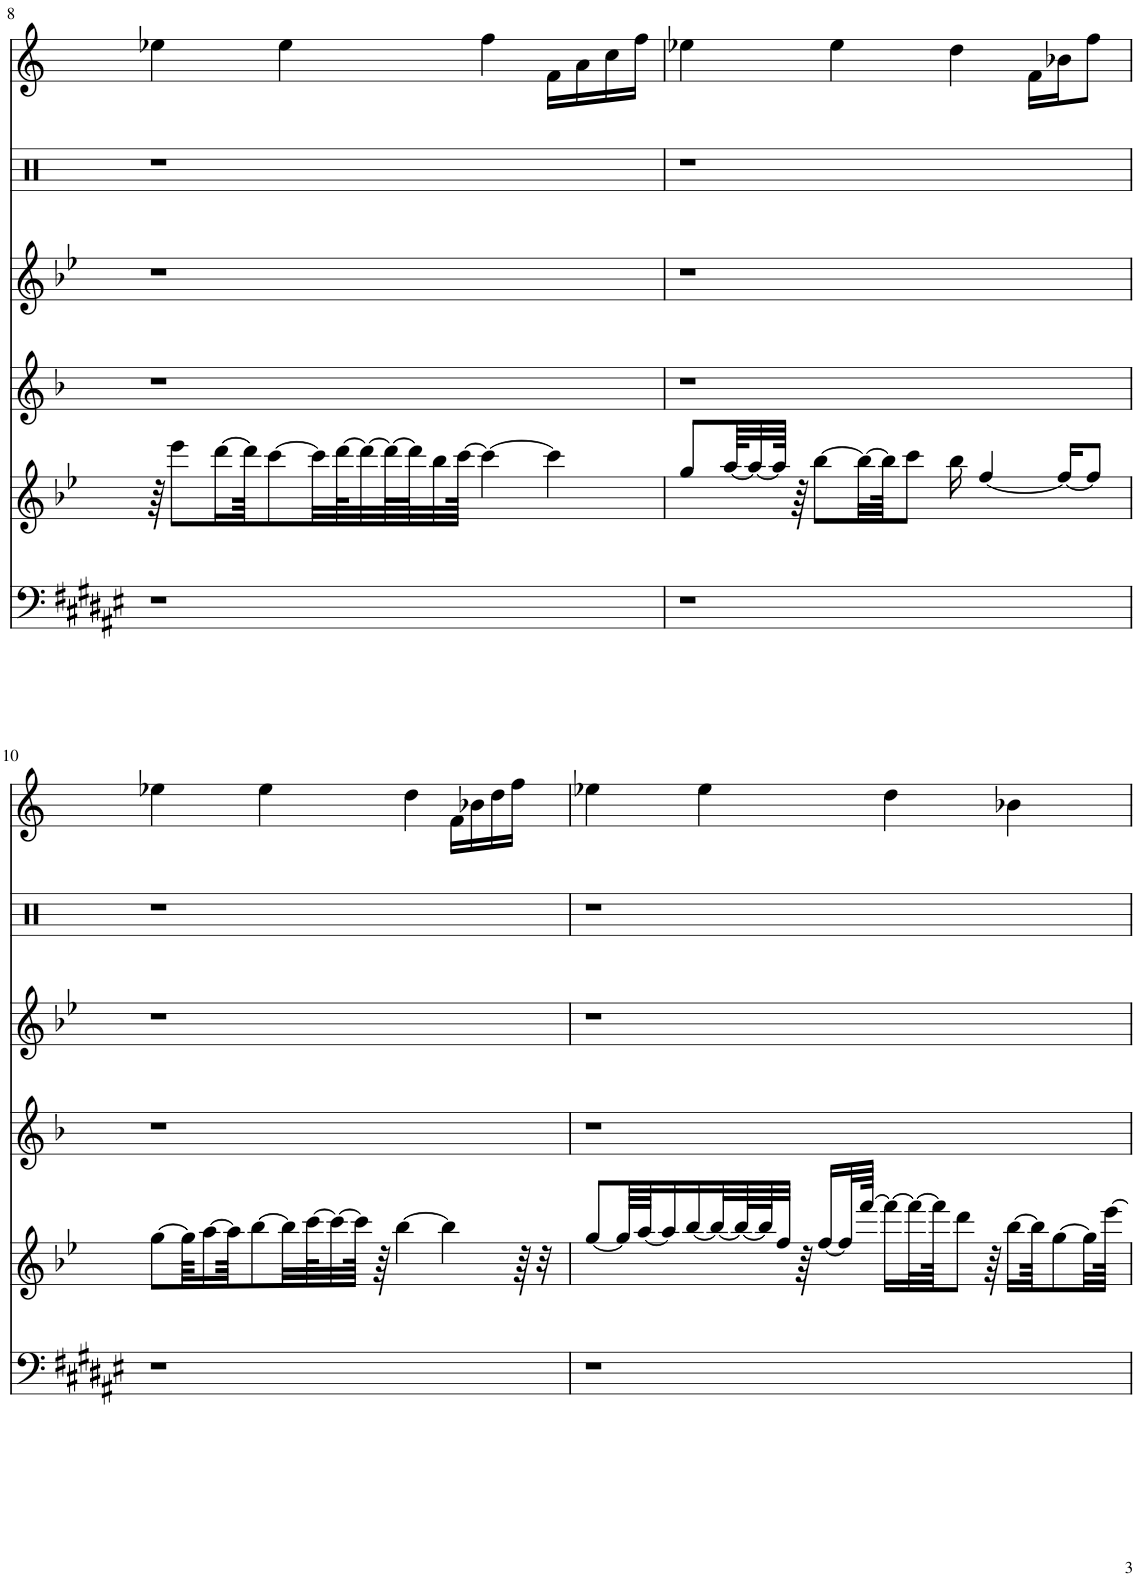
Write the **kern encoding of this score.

**kern	**kern	**kern	**kern	**kern	**kern
*part6	*part5	*part4	*part3	*part2	*part1
*staff6	*staff5	*staff4	*staff3	*staff2	*staff1
*I"Electric Piano	*I"Piano	*I"Piano	*I"Piano	*I"Piano	*I"Piano
*I'E.Pno	*I'Pno	*I'Pno	*I'Pno	*I'Pno	*I'Pno
!!LO:PB:g=z
*clefF4	*clefG2	*clefG2	*clefG2	*clefX	*clefG2
*k[f#c#g#d#a#e#]	*k[b-e-]	*k[b-]	*k[b-e-]	*k[]	*k[]
*M4/4	*M4/4	*M4/4	*M4/4	*M4/4	*M4/4
=8	=8	=8	=8	=8	=8
1r	64r	1r	1r	1r	4ee-X\
.	8eee-\L	.	.	.	.
.	[16ddd\L	.	.	.	.
.	64ddd\JKK]	.	.	.	.
.	[8ccc\	.	.	.	.
.	.	.	.	.	4ee-\
.	32ccc\LL]	.	.	.	.
.	[64ddd\K	.	.	.	.
.	32ddd\_	.	.	.	.
.	64ddd\L_	.	.	.	.
.	64ddd\J]	.	.	.	.
.	32bb-\	.	.	.	.
.	[64ccc\JJJk	.	.	.	.
.	4ccc\_	.	.	.	4ff\
.	4ccc\]	.	.	.	16f\LL
.	.	.	.	.	16a\
.	.	.	.	.	16cc\
.	.	.	.	.	16ff\JJ
=9	=9	=9	=9	=9	=9
1r	8gg/L	1r	1r	1r	4ee-X\
.	[64aa/KLL	.	.	.	.
.	32aa/_	.	.	.	.
.	64aa/JJJk]	.	.	.	.
.	64r	.	.	.	.
.	[8bb-\L	.	.	.	.
.	.	.	.	.	4ee-\
.	32bb-\LL_	.	.	.	.
.	64bb-\JJK]	.	.	.	.
.	8ccc\J	.	.	.	.
.	16bb-\	.	.	.	4dd\
.	[4ff/	.	.	.	.
.	.	.	.	.	16f\LL
.	16ff/KL_	.	.	.	16b-X\J
.	8ff/J]	.	.	.	8ff\J
!!LO:LB:g=z
=10	=10	=10	=10	=10	=10
1r	[8gg\L	1r	1r	1r	4ee-X\
.	64gg\KKL]	.	.	.	.
.	[16aa\	.	.	.	.
.	64aa\JKK]	.	.	.	.
.	[8bb-\	.	.	.	.
.	.	.	.	.	4ee-\
.	32bb-\LL]	.	.	.	.
.	[64ccc\K	.	.	.	.
.	32ccc\_	.	.	.	.
.	64ccc\JJJk]	.	.	.	.
.	64r	.	.	.	.
.	[4bb-\	.	.	.	.
.	.	.	.	.	4dd\
.	4bb-\]	.	.	.	.
.	.	.	.	.	16f\LL
.	.	.	.	.	16b-X\
.	.	.	.	.	16dd\
.	.	.	.	.	16ff\JJ
.	64r	.	.	.	.
.	32r	.	.	.	.
=11	=11	=11	=11	=11	=11
1r	[8gg/L	1r	1r	1r	4ee-X\
.	64gg/LLL]	.	.	.	.
.	[64aa/JJ	.	.	.	.
.	16aa/]	.	.	.	.
.	[16bb-/	.	.	.	.
.	.	.	.	.	4ee-\
.	32bb-/L_	.	.	.	.
.	64bb-/L_	.	.	.	.
.	64bb-/J]	.	.	.	.
.	32ff/JJJ	.	.	.	.
.	64r	.	.	.	.
.	[16ff/LL	.	.	.	.
.	32ff/L]	.	.	.	.
.	[64fff/JJJk	.	.	.	.
.	16fff\LL_	.	.	.	4dd\
.	32fff\L_	.	.	.	.
.	64fff\JJK]	.	.	.	.
.	8ddd\J	.	.	.	.
.	64r	.	.	.	.
.	[16bb-\LL	.	.	.	4b-X\
.	64bb-\JKK]	.	.	.	.
.	[8gg\	.	.	.	.
.	32gg\LL]	.	.	.	.
.	[64eee-\JJJk	.	.	.	.
=	=	=	=	=	=
*-	*-	*-	*-	*-	*-
